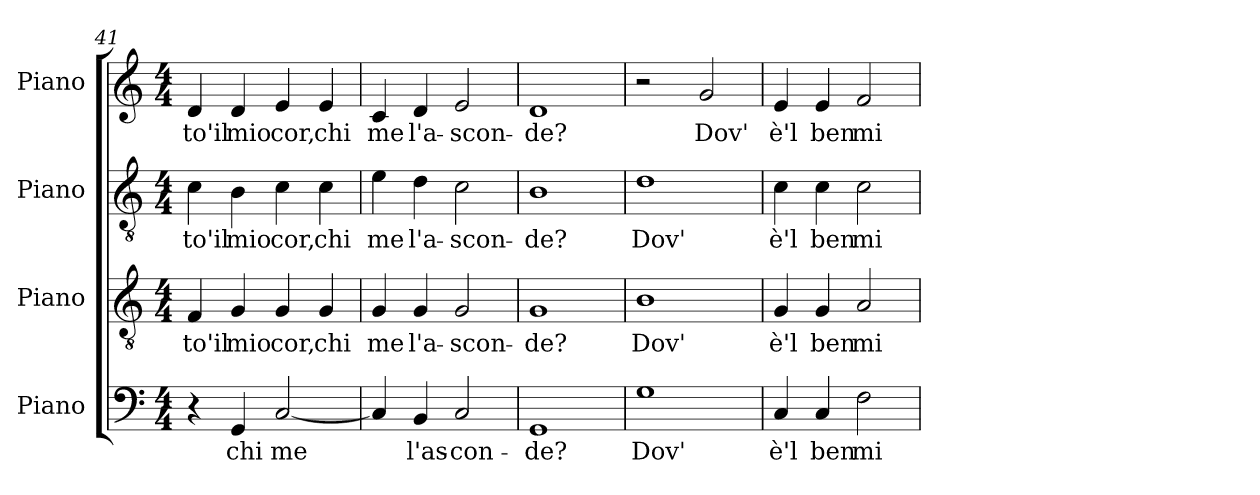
**kern	**text	**kern	**text	**kern	**text	**kern	**text
*part4	*part4	*part3	*part3	*part2	*part2	*part1	*part1
*staff4	*staff4	*staff3	*staff3	*staff2	*staff2	*staff1	*staff1
*I"Piano	*	*I"Piano	*	*I"Piano	*	*I"Piano	*
*I'Pno.	*	*I'Pno.	*	*I'Pno.	*	*I'Pno.	*
*clefF4	*	*clefGv2	*	*clefGv2	*	*clefG2	*
*	*	*ITrd7c12	*	*ITrd7c12	*	*	*
*k[]	*	*k[]	*	*k[]	*	*k[]	*
*C:	*	*C:	*	*C:	*	*C:	*
*M4/4	*	*M4/4	*	*M4/4	*	*M4/4	*
=41	=41	=41	=41	=41	=41	=41	=41
!	!	!	!LO:LY:b:color=#000000	!	!	!	!
!	!	!	!	!	!LO:LY:b:color=#000000	!	!
!	!	!	!	!	!	!	!LO:LY:b:color=#000000
4r	.	4FFi/	-to'il	4Ci\	-to'il	4di/	-to'il
!	!LO:LY:b:color=#000000	!	!	!	!	!	!
!	!	!	!LO:LY:b:color=#000000	!	!	!	!
!	!	!	!	!	!LO:LY:b:color=#000000	!	!
!	!	!	!	!	!	!	!LO:LY:b:color=#000000
4GGi/	chi	4GGi/	mio	4BBi\	mio	4di/	mio
!	!LO:LY:b:color=#000000	!	!	!	!	!	!
!	!	!	!LO:LY:b:color=#000000	!	!	!	!
!	!	!	!	!	!LO:LY:b:color=#000000	!	!
!	!	!	!	!	!	!	!LO:LY:b:color=#000000
[2Ci/	me	4GGi/	cor,	4Ci\	cor,	4ei/	cor,
!	!	!	!LO:LY:b:color=#000000	!	!	!	!
!	!	!	!	!	!LO:LY:b:color=#000000	!	!
!	!	!	!	!	!	!	!LO:LY:b:color=#000000
.	.	4GGi/	chi	4Ci\	chi	4ei/	chi
!!LO:PB:g=z
=42	=42	=42	=42	=42	=42	=42	=42
!	!	!	!LO:LY:b:color=#000000	!	!	!	!
!	!	!	!	!	!LO:LY:b:color=#000000	!	!
!	!	!	!	!	!	!	!LO:LY:b:color=#000000
4Ci/]	.	4GGi/	me	4Ei\	me	4ci/	me
!	!LO:LY:b:color=#000000	!	!	!	!	!	!
!	!	!	!LO:LY:b:color=#000000	!	!	!	!
!	!	!	!	!	!LO:LY:b:color=#000000	!	!
!	!	!	!	!	!	!	!LO:LY:b:color=#000000
4BBi/	l'as-	4GGi/	l'a-	4Di\	l'a-	4di/	l'a-
!	!LO:LY:b:color=#000000	!	!	!	!	!	!
!	!	!	!LO:LY:b:color=#000000	!	!	!	!
!	!	!	!	!	!LO:LY:b:color=#000000	!	!
!	!	!	!	!	!	!	!LO:LY:b:color=#000000
2Ci/	-con-	2GGi/	-scon-	2Ci\	-scon-	2ei/	-scon-
=43	=43	=43	=43	=43	=43	=43	=43
!	!LO:LY:b:color=#000000	!	!	!	!	!	!
!	!	!	!LO:LY:b:color=#000000	!	!	!	!
!	!	!	!	!	!LO:LY:b:color=#000000	!	!
!	!	!	!	!	!	!	!LO:LY:b:color=#000000
1GGi	-de?	1GGi	-de?	1BBi	-de?	1di	-de?
=44	=44	=44	=44	=44	=44	=44	=44
!	!LO:LY:b:color=#000000	!	!	!	!	!	!
!	!	!	!LO:LY:b:color=#000000	!	!	!	!
!	!	!	!	!	!LO:LY:b:color=#000000	!	!
1Gi	Dov'	1BBi	Dov'	1Di	Dov'	2r	.
!	!	!	!	!	!	!	!LO:LY:b:color=#000000
.	.	.	.	.	.	2gi/	Dov'
=45	=45	=45	=45	=45	=45	=45	=45
!	!LO:LY:b:color=#000000	!	!	!	!	!	!
!	!	!	!LO:LY:b:color=#000000	!	!	!	!
!	!	!	!	!	!LO:LY:b:color=#000000	!	!
!	!	!	!	!	!	!	!LO:LY:b:color=#000000
4Ci/	è'l	4GGi/	è'l	4Ci\	è'l	4ei/	è'l
!	!LO:LY:b:color=#000000	!	!	!	!	!	!
!	!	!	!LO:LY:b:color=#000000	!	!	!	!
!	!	!	!	!	!LO:LY:b:color=#000000	!	!
!	!	!	!	!	!	!	!LO:LY:b:color=#000000
4Ci/	ben	4GGi/	ben	4Ci\	ben	4ei/	ben
!	!LO:LY:b:color=#000000	!	!	!	!	!	!
!	!	!	!LO:LY:b:color=#000000	!	!	!	!
!	!	!	!	!	!LO:LY:b:color=#000000	!	!
!	!	!	!	!	!	!	!LO:LY:b:color=#000000
2Fi\	mi-	2AAi/	mi-	2Ci\	mi-	2fi/	mi-
=	=	=	=	=	=	=	=
*-	*-	*-	*-	*-	*-	*-	*-
